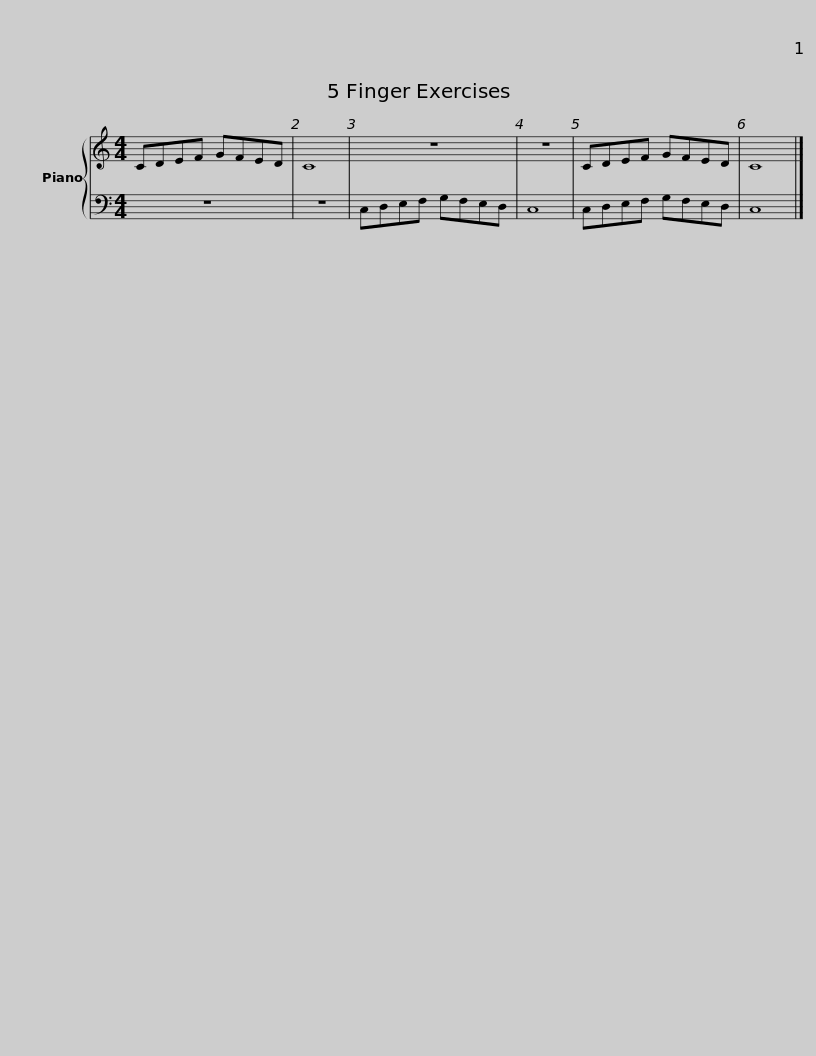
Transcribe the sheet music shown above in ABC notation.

X:1
%%score { 1 | 2 }
L:1/8
M:4/4
I:linebreak $
K:C
V:1 treble
V:2 bass
V:1
 CDEF GFED | C8 | z8 | z8 | CDEF GFED | %5
 C8 |] %6
V:2
 z8 | z8 | C,D,E,F, G,F,E,D, | C,8 | C,D,E,F, G,F,E,D, | %5
 C,8 |] %6
